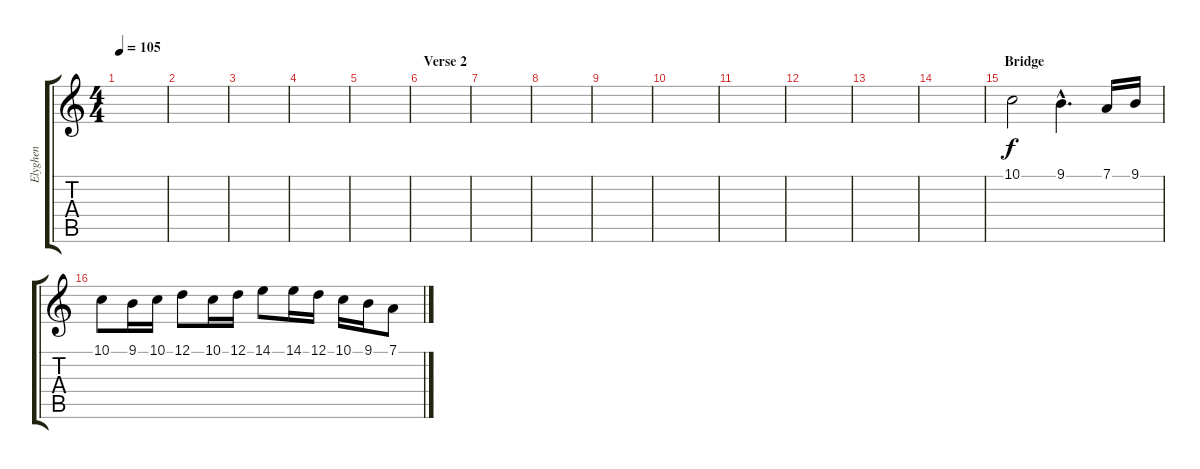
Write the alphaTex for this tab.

\track ("Elyghen" "Elyghen") {instrument violin}
\staff {score tabs}
\tuning (D4 A3 F3 C3 G2 D2) {hide}
\ts (4 4)
\tempo 105
\clef g2
\ks c
|
|
|
|
|
\section ("" "Verse 2")
|
|
|
|
|
|
|
|
|
\section ("" "Bridge")
10.1.2 9.1{hac}.4{d} 7.1.16 9.1.16 |
10.1.8 9.1.16 10.1.16 12.1.8 10.1.16 12.1.16 14.1.8 14.1.16 12.1.16 10.1.16 9.1.16 7.1.8
